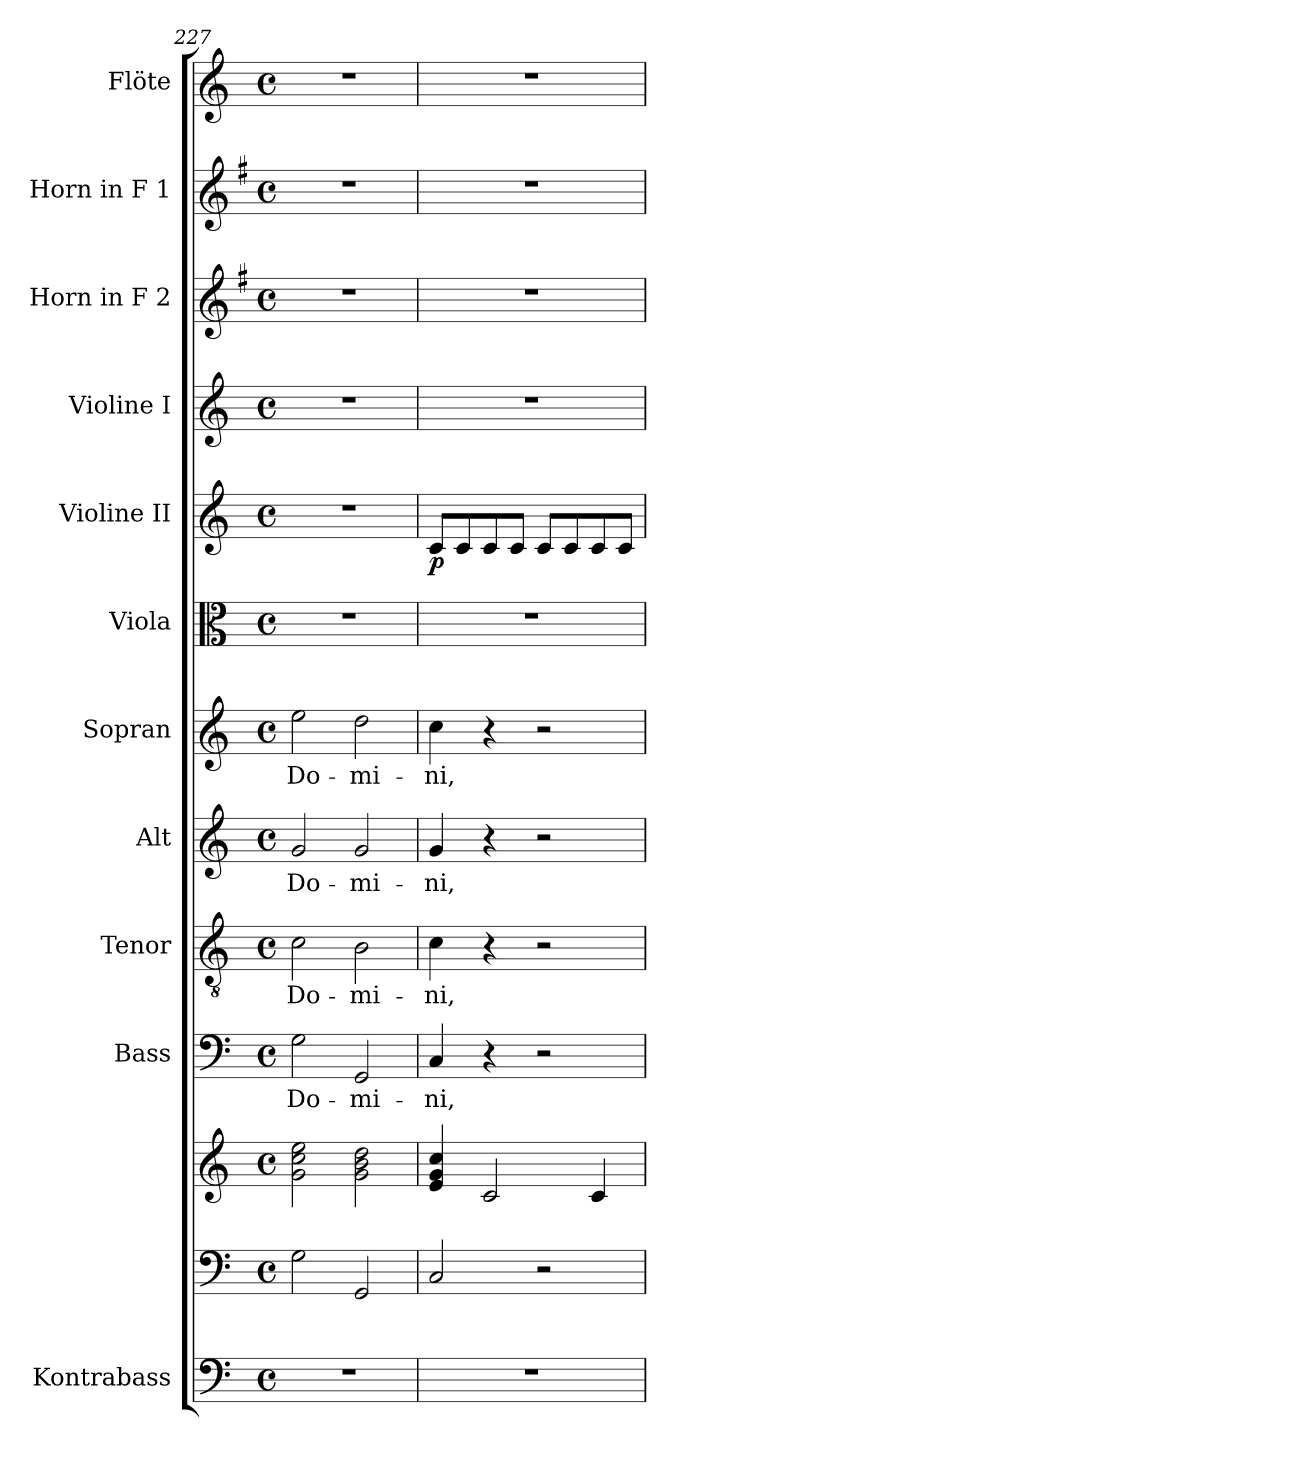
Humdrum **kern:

**kern	**kern	**kern	**kern	**text	**kern	**text	**kern	**text	**kern	**text	**kern	**kern	**dynam	**kern	**kern	**kern	**kern
*part12	*part11	*part11	*part10	*part10	*part9	*part9	*part8	*part8	*part7	*part7	*part6	*part5	*part5	*part4	*part3	*part2	*part1
*staff13	*staff12	*staff11	*staff10	*staff10	*staff9	*staff9	*staff8	*staff8	*staff7	*staff7	*staff6	*staff5	*staff5	*staff4	*staff3	*staff2	*staff1
*I"Kontrabass	*	*	*I"Bass	*	*I"Tenor	*	*I"Alt	*	*I"Sopran	*	*I"Viola	*I"Violine II	*	*I"Violine I	*I"Horn in F 2	*I"Horn in F 1	*I"Flöte
*I'Kb.	*	*	*I'B.	*	*I'T.	*	*I'A.	*	*I'S.	*	*I'Vla.	*I'Vl. II	*	*I'Vl. I	*	*	*I'Fl.
*clefF4	*clefF4	*clefG2	*clefF4	*	*clefGv2	*	*clefG2	*	*clefG2	*	*clefC3	*clefG2	*	*clefG2	*clefG2	*clefG2	*clefG2
*ITrd7c12	*	*	*	*	*	*	*	*	*	*	*	*	*	*	*ITrd4c7	*ITrd4c7	*
*k[]	*k[]	*k[]	*k[]	*	*k[]	*	*k[]	*	*k[]	*	*k[]	*k[]	*	*k[]	*k[]	*k[]	*k[]
*C:	*C:	*C:	*C:	*	*C:	*	*C:	*	*C:	*	*C:	*C:	*	*C:	*C:	*C:	*C:
*M4/4	*M4/4	*M4/4	*M4/4	*	*M4/4	*	*M4/4	*	*M4/4	*	*M4/4	*M4/4	*	*M4/4	*M4/4	*M4/4	*M4/4
*met(c)	*met(c)	*met(c)	*met(c)	*	*met(c)	*	*met(c)	*	*met(c)	*	*met(c)	*met(c)	*	*met(c)	*met(c)	*met(c)	*met(c)
=227	=227	=227	=227	=227	=227	=227	=227	=227	=227	=227	=227	=227	=227	=227	=227	=227	=227
!	!	!	!	!LO:LY:b	!	!LO:LY:b	!	!LO:LY:b	!	!LO:LY:b	!	!	!	!	!	!	!
1r	2G\	2g\ 2cc\ 2ee\	2G\	Do-	2c\	Do-	2g/	Do-	2ee\	Do-	1r	1r	.	1r	1r	1r	1r
!	!	!	!	!LO:LY:b	!	!LO:LY:b	!	!LO:LY:b	!	!LO:LY:b	!	!	!	!	!	!	!
.	2GG/	2g\ 2b\ 2dd\	2GG/	-mi-	2B\	-mi-	2g/	-mi-	2dd\	-mi-	.	.	.	.	.	.	.
!!LO:PB:g=z
=228	=228	=228	=228	=228	=228	=228	=228	=228	=228	=228	=228	=228	=228	=228	=228	=228	=228
!	!	!	!	!LO:LY:b	!	!LO:LY:b	!	!LO:LY:b	!	!LO:LY:b	!	!	!LO:DY:b	!	!	!	!
1r	2C/	4e/ 4g/ 4cc/	4C/	-ni,	4c\	-ni,	4g/	-ni,	4cc\	-ni,	1r	8c/L	p	1r	1r	1r	1r
.	.	.	.	.	.	.	.	.	.	.	.	8c/	.	.	.	.	.
.	.	2c/	4r	.	4r	.	4r	.	4r	.	.	8c/	.	.	.	.	.
.	.	.	.	.	.	.	.	.	.	.	.	8c/J	.	.	.	.	.
.	2r	.	2r	.	2r	.	2r	.	2r	.	.	8c/L	.	.	.	.	.
.	.	.	.	.	.	.	.	.	.	.	.	8c/	.	.	.	.	.
.	.	4c/	.	.	.	.	.	.	.	.	.	8c/	.	.	.	.	.
.	.	.	.	.	.	.	.	.	.	.	.	8c/J	.	.	.	.	.
=	=	=	=	=	=	=	=	=	=	=	=	=	=	=	=	=	=
*-	*-	*-	*-	*-	*-	*-	*-	*-	*-	*-	*-	*-	*-	*-	*-	*-	*-
